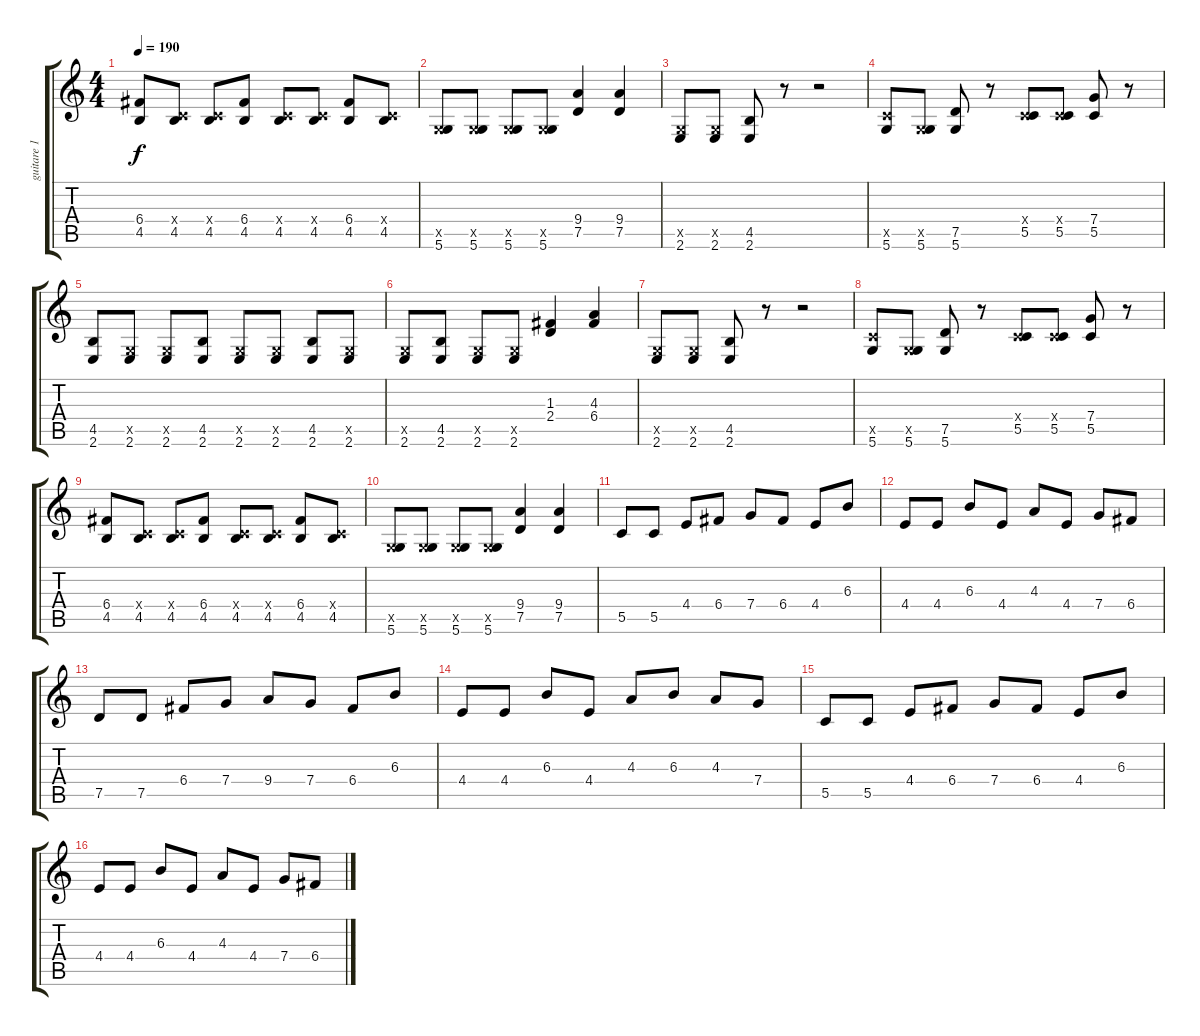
\track ("guitare 1" "guitare 1") {instrument distortionguitar}
\staff {score tabs}
\tuning (D4 A3 F3 C3 G2 D2) {hide}
\ts (4 4)
\tempo 190
\clef g2
\ks c
(6.4 4.5).8{dy f} (0.4{x} 4.5).8 (0.4{x} 4.5).8 (6.4 4.5).8 (0.4{x} 4.5).8 (0.4{x} 4.5).8 (6.4 4.5).8 (0.4{x} 4.5).8 |
(0.5{x} 5.6).8 (0.5{x} 5.6).8 (0.5{x} 5.6).8 (0.5{x} 5.6).8 (9.4 7.5).4 (9.4 7.5).4 |
(0.5{x} 2.6).8 (0.5{x} 2.6).8 (4.5 2.6).8 r.8 r.2 |
(5.5{x} 5.6).8 (0.5{x} 5.6).8 (7.5 5.6).8 r.8 (0.4{x} 5.5).8 (0.4{x} 5.5).8 (7.4 5.5).8 r.8 |
(4.5 2.6).8 (0.5{x} 2.6).8 (0.5{x} 2.6).8 (4.5 2.6).8 (0.5{x} 2.6).8 (0.5{x} 2.6).8 (4.5 2.6).8 (0.5{x} 2.6).8 |
(0.5{x} 2.6).8 (4.5 2.6).8 (0.5{x} 2.6).8 (0.5{x} 2.6).8 (1.3 2.4).4 (4.3 6.4).4 |
(0.5{x} 2.6).8 (0.5{x} 2.6).8 (4.5 2.6).8 r.8 r.2 |
(5.5{x} 5.6).8 (0.5{x} 5.6).8 (7.5 5.6).8 r.8 (0.4{x} 5.5).8 (0.4{x} 5.5).8 (7.4 5.5).8 r.8 |
(6.4 4.5).8 (0.4{x} 4.5).8 (0.4{x} 4.5).8 (6.4 4.5).8 (0.4{x} 4.5).8 (0.4{x} 4.5).8 (6.4 4.5).8 (0.4{x} 4.5).8 |
(0.5{x} 5.6).8 (0.5{x} 5.6).8 (0.5{x} 5.6).8 (0.5{x} 5.6).8 (9.4 7.5).4 (9.4 7.5).4 |
5.5.8 5.5.8 4.4.8 6.4.8 7.4.8 6.4.8 4.4.8 6.3.8 |
4.4.8 4.4.8 6.3.8 4.4.8 4.3.8 4.4.8 7.4.8 6.4.8 |
7.5.8 7.5.8 6.4.8 7.4.8 9.4.8 7.4.8 6.4.8 6.3.8 |
4.4.8 4.4.8 6.3.8 4.4.8 4.3.8 6.3.8 4.3.8 7.4.8 |
5.5.8 5.5.8 4.4.8 6.4.8 7.4.8 6.4.8 4.4.8 6.3.8 |
4.4.8 4.4.8 6.3.8 4.4.8 4.3.8 4.4.8 7.4.8 6.4.8
